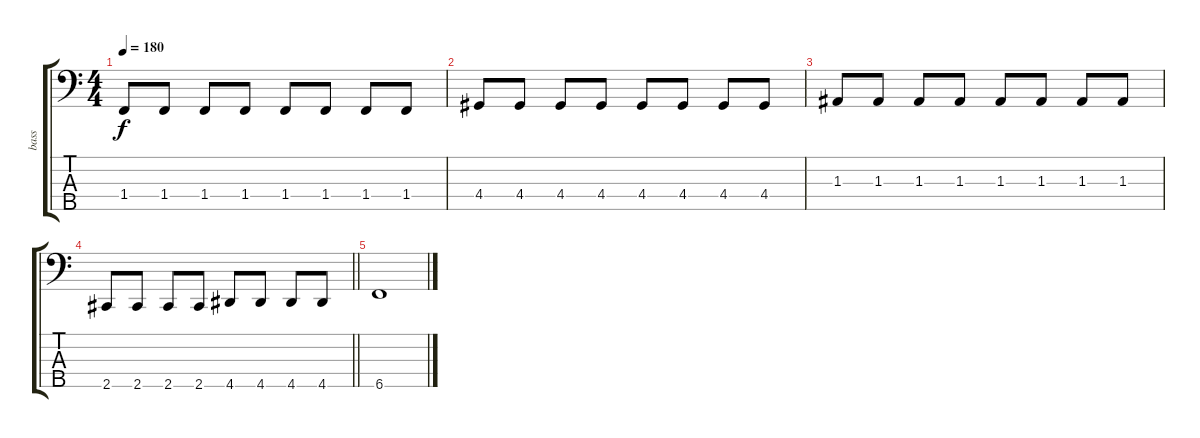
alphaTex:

\track ("bass" "bass") {instrument electricbassfinger}
\staff {score tabs}
\tuning (G2 D2 A1 E1 B0) {hide}
\ts (4 4)
\tempo 180
\clef f4
\ks c
1.4.8{dy f} 1.4.8 1.4.8 1.4.8 1.4.8 1.4.8 1.4.8 1.4.8 |
4.4.8 4.4.8 4.4.8 4.4.8 4.4.8 4.4.8 4.4.8 4.4.8 |
1.3.8 1.3.8 1.3.8 1.3.8 1.3.8 1.3.8 1.3.8 1.3.8 |
\barLineRight lightlight
2.5.8 2.5.8 2.5.8 2.5.8 4.5.8 4.5.8 4.5.8 4.5.8 |
6.5.1
